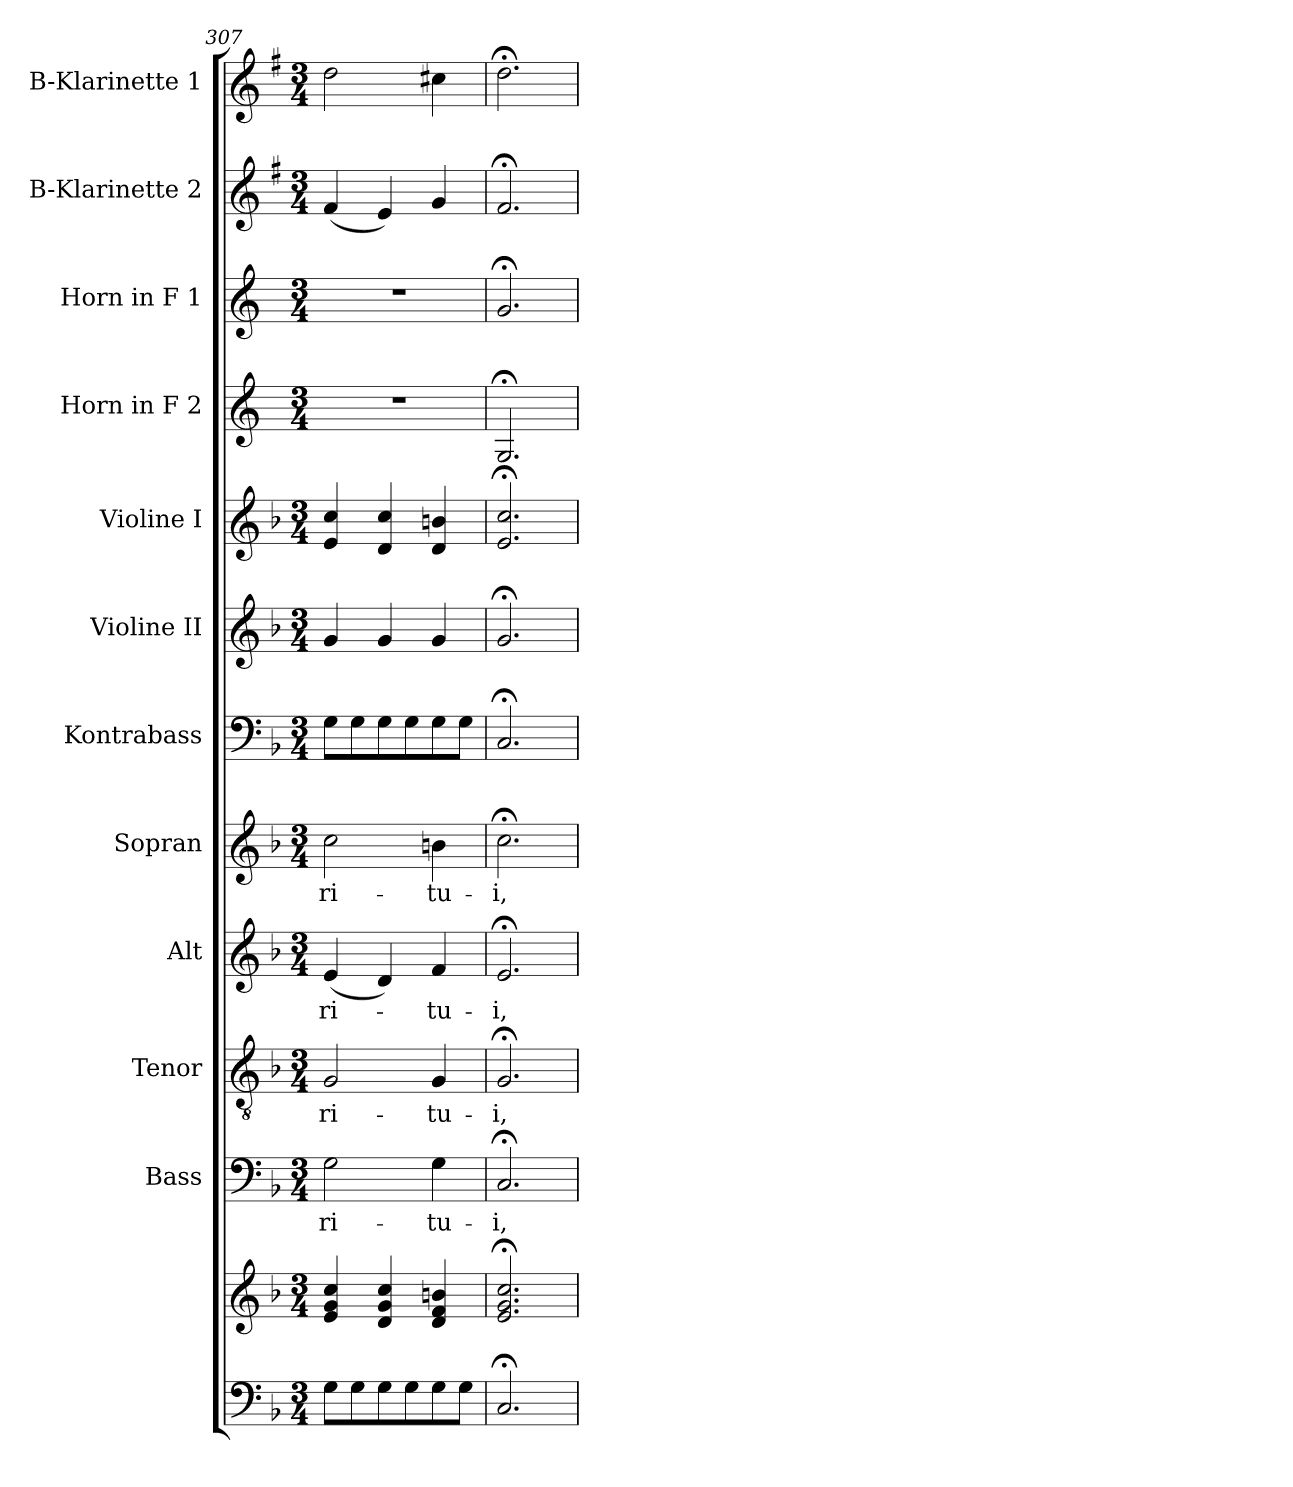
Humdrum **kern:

**kern	**kern	**kern	**text	**kern	**text	**kern	**text	**kern	**text	**kern	**kern	**kern	**kern	**kern	**kern	**kern
*part12	*part12	*part11	*part11	*part10	*part10	*part9	*part9	*part8	*part8	*part7	*part6	*part5	*part4	*part3	*part2	*part1
*staff13	*staff12	*staff11	*staff11	*staff10	*staff10	*staff9	*staff9	*staff8	*staff8	*staff7	*staff6	*staff5	*staff4	*staff3	*staff2	*staff1
*	*	*I"Bass	*	*I"Tenor	*	*I"Alt	*	*I"Sopran	*	*I"Kontrabass	*I"Violine II	*I"Violine I	*I"Horn in F 2	*I"Horn in F 1	*I"B-Klarinette 2	*I"B-Klarinette 1
*	*	*I'B.	*	*I'T.	*	*I'A.	*	*I'S.	*	*I'Kb.	*I'Vl. II	*I'Vl. I	*	*	*I'B Kl. 2	*I'B Kl. 1
*clefF4	*clefG2	*clefF4	*	*clefGv2	*	*clefG2	*	*clefG2	*	*clefF4	*clefG2	*clefG2	*clefG2	*clefG2	*clefG2	*clefG2
*	*	*	*	*	*	*	*	*	*	*ITrd7c12	*	*	*ITrd4c7	*ITrd4c7	*ITrd1c2	*ITrd1c2
*k[b-]	*k[b-]	*k[b-]	*	*k[b-]	*	*k[b-]	*	*k[b-]	*	*k[b-]	*k[b-]	*k[b-]	*k[b-]	*k[b-]	*k[b-]	*k[b-]
*F:	*F:	*F:	*	*F:	*	*F:	*	*F:	*	*F:	*F:	*F:	*F:	*F:	*F:	*F:
*M3/4	*M3/4	*M3/4	*	*M3/4	*	*M3/4	*	*M3/4	*	*M3/4	*M3/4	*M3/4	*M3/4	*M3/4	*M3/4	*M3/4
=307	=307	=307	=307	=307	=307	=307	=307	=307	=307	=307	=307	=307	=307	=307	=307	=307
!	!	!	!LO:LY:b	!	!LO:LY:b	!	!LO:LY:b	!	!LO:LY:b	!	!	!	!	!	!	!
8G\L	4e/ 4g/ 4cc/	2G\	ri-	2G/	ri-	(<4e/	ri-	2cc\	ri-	8GG\L	4g/	4e/ 4cc/	2.r	2.r	(<4e/	2cc\
8G\	.	.	.	.	.	.	.	.	.	8GG\	.	.	.	.	.	.
8G\	4d/ 4g/ 4cc/	.	.	.	.	4d/)	.	.	.	8GG\	4g/	4d/ 4cc/	.	.	4d/)	.
8G\	.	.	.	.	.	.	.	.	.	8GG\	.	.	.	.	.	.
!	!	!	!LO:LY:b	!	!LO:LY:b	!	!LO:LY:b	!	!LO:LY:b	!	!	!	!	!	!	!
8G\	4d/ 4f/ 4bn/	4G\	-tu-	4G/	-tu-	4f/	-tu-	4bn\	-tu-	8GG\	4g/	4d/ 4bn/	.	.	4f/	4bn\
8G\J	.	.	.	.	.	.	.	.	.	8GG\J	.	.	.	.	.	.
=308	=308	=308	=308	=308	=308	=308	=308	=308	=308	=308	=308	=308	=308	=308	=308	=308
!	!	!	!LO:LY:b	!	!LO:LY:b	!	!LO:LY:b	!	!LO:LY:b	!	!	!	!	!	!	!
2.C;</	2.e/;< 2.g/;< 2.cc/;<	2.C;</	-i,	2.G;</	-i,	2.e;</	-i,	2.cc;<\	-i,	2.CC;</	2.g;</	2.e/;< 2.cc/;<	2.C;</	2.c;</	2.e;</	2.cc;<\
=	=	=	=	=	=	=	=	=	=	=	=	=	=	=	=	=
*-	*-	*-	*-	*-	*-	*-	*-	*-	*-	*-	*-	*-	*-	*-	*-	*-
